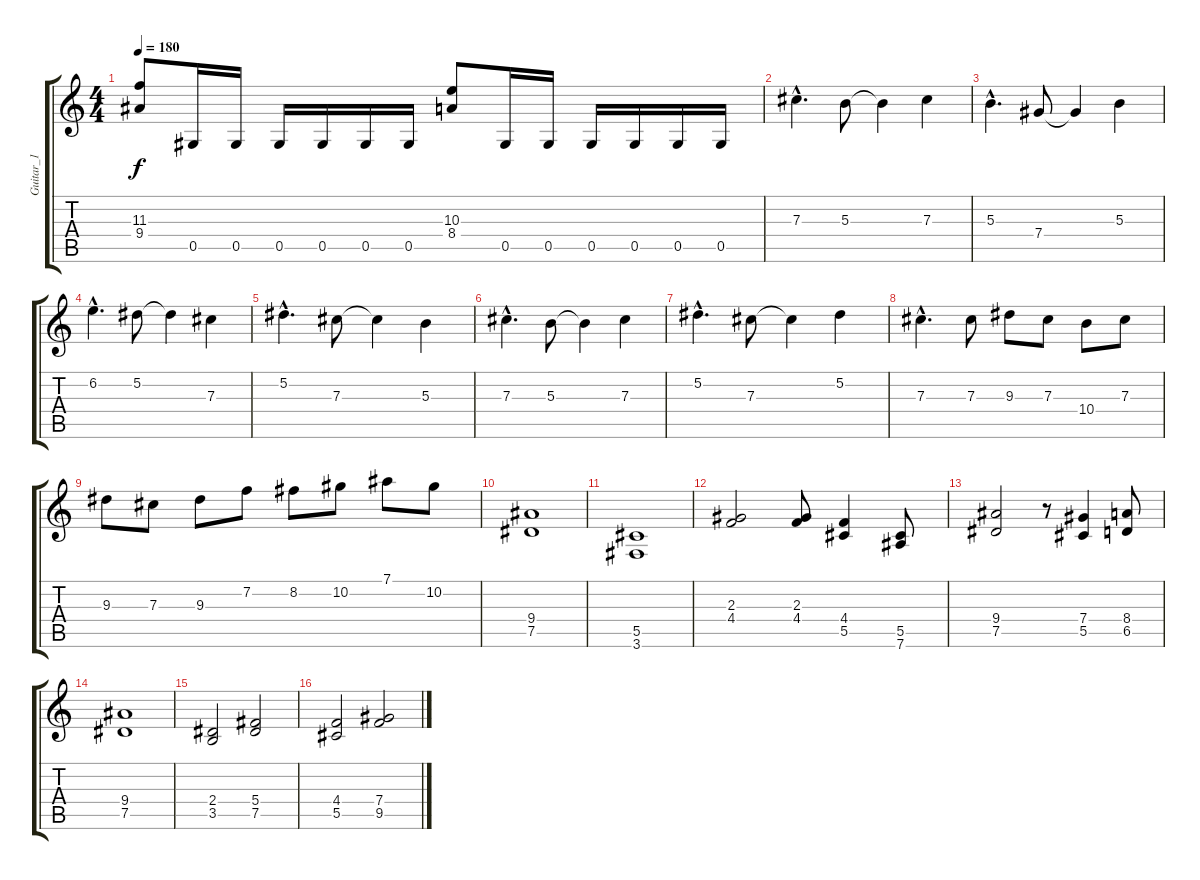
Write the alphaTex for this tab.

\track ("Guitar_1" "Guitar_1") {instrument distortionguitar}
\staff {score tabs}
\tuning (Eb4 Bb3 Gb3 Db3 Ab2 Eb2) {hide}
\ts (4 4)
\tempo 180
\clef g2
\ks c
(11.3 9.4).8{dy f} 0.5.16 0.5.16 0.5.16 0.5.16 0.5.16 0.5.16 (10.3 8.4).8 0.5.16 0.5.16 0.5.16 0.5.16 0.5.16 0.5.16 |
7.3{hac}.4{d} 5.3.8 5.3{t}.4 7.3.4 |
5.3{hac}.4{d} 7.4.8 7.4{t}.4 5.3.4 |
6.2{hac}.4{d} 5.2.8 5.2{t}.4 7.3.4 |
5.2{hac}.4{d} 7.3.8 7.3{t}.4 5.3.4 |
7.3{hac}.4{d} 5.3.8 5.3{t}.4 7.3.4 |
5.2{hac}.4{d} 7.3.8 7.3{t}.4 5.2.4 |
7.3{hac}.4{d} 7.3.8 9.3.8 7.3.8 10.4.8 7.3.8 |
9.3.8 7.3.8 9.3.8 7.2.8 8.2.8 10.2.8 7.1.8 10.2.8 |
(9.4 7.5).1 |
(5.5 3.6).1 |
(2.3 4.4).2 (2.3 4.4).8 (4.4 5.5).4 (5.5 7.6).8 |
(9.4 7.5).2 r.8 (7.4 5.5).4 (8.4 6.5).8 |
(9.4 7.5).1 |
(2.4 3.5).2 (5.4 7.5).2 |
(4.4 5.5).2 (7.4 9.5).2
